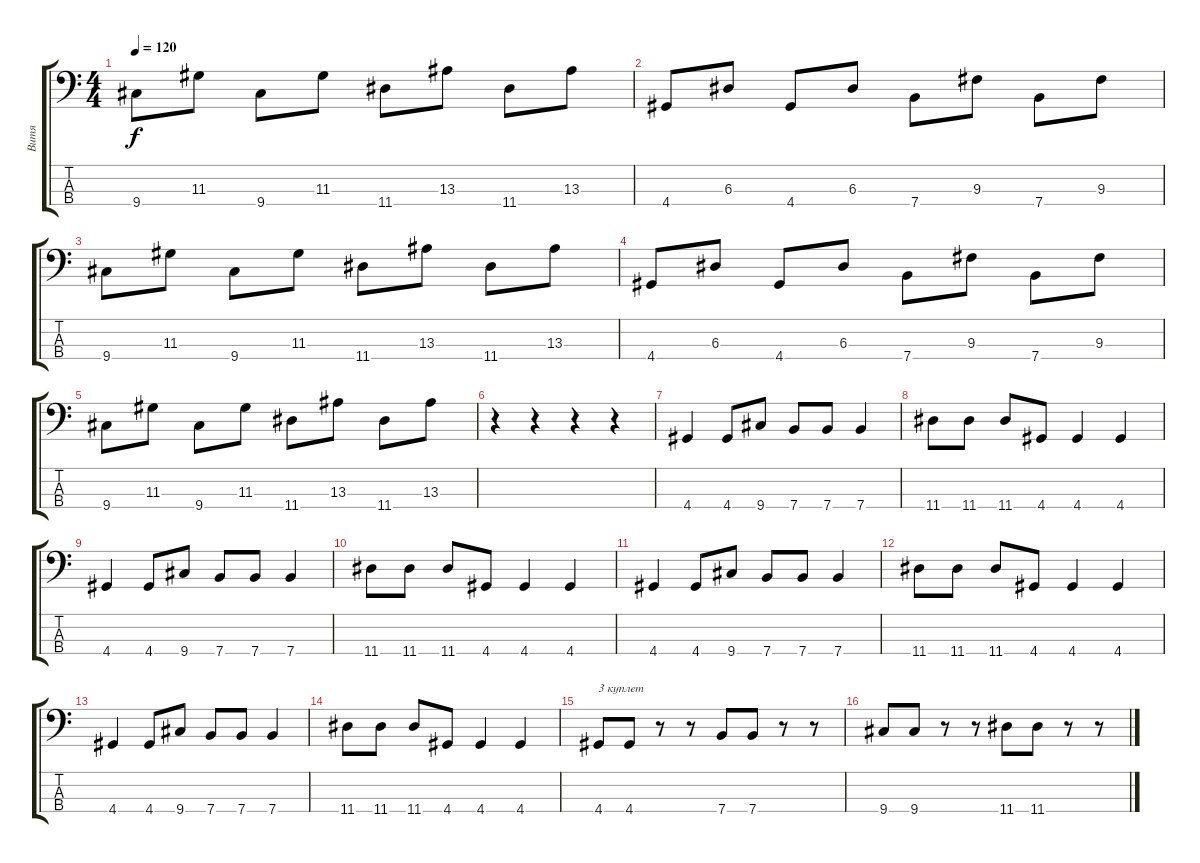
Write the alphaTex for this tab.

\track ("Витя" "Витя") {instrument electricbassfinger}
\staff {score tabs}
\tuning (G2 D2 A1 E1) {hide}
\ts (4 4)
\tempo 120
\clef f4
\ks c
9.4.8{dy f} 11.3.8 9.4.8 11.3.8 11.4.8 13.3.8 11.4.8 13.3.8 |
4.4.8 6.3.8 4.4.8 6.3.8 7.4.8 9.3.8 7.4.8 9.3.8 |
9.4.8 11.3.8 9.4.8 11.3.8 11.4.8 13.3.8 11.4.8 13.3.8 |
4.4.8 6.3.8 4.4.8 6.3.8 7.4.8 9.3.8 7.4.8 9.3.8 |
9.4.8 11.3.8 9.4.8 11.3.8 11.4.8 13.3.8 11.4.8 13.3.8 |
r.4 r.4 r.4 r.4 |
4.4.4 4.4.8 9.4.8 7.4.8 7.4.8 7.4.4 |
11.4.8 11.4.8 11.4.8 4.4.8 4.4.4 4.4.4 |
4.4.4 4.4.8 9.4.8 7.4.8 7.4.8 7.4.4 |
11.4.8 11.4.8 11.4.8 4.4.8 4.4.4 4.4.4 |
4.4.4 4.4.8 9.4.8 7.4.8 7.4.8 7.4.4 |
11.4.8 11.4.8 11.4.8 4.4.8 4.4.4 4.4.4 |
4.4.4 4.4.8 9.4.8 7.4.8 7.4.8 7.4.4 |
11.4.8 11.4.8 11.4.8 4.4.8 4.4.4 4.4.4 |
4.4.8{txt "3 куплет"} 4.4.8 r.8 r.8 7.4.8 7.4.8 r.8 r.8 |
9.4.8 9.4.8 r.8 r.8 11.4.8 11.4.8 r.8 r.8
